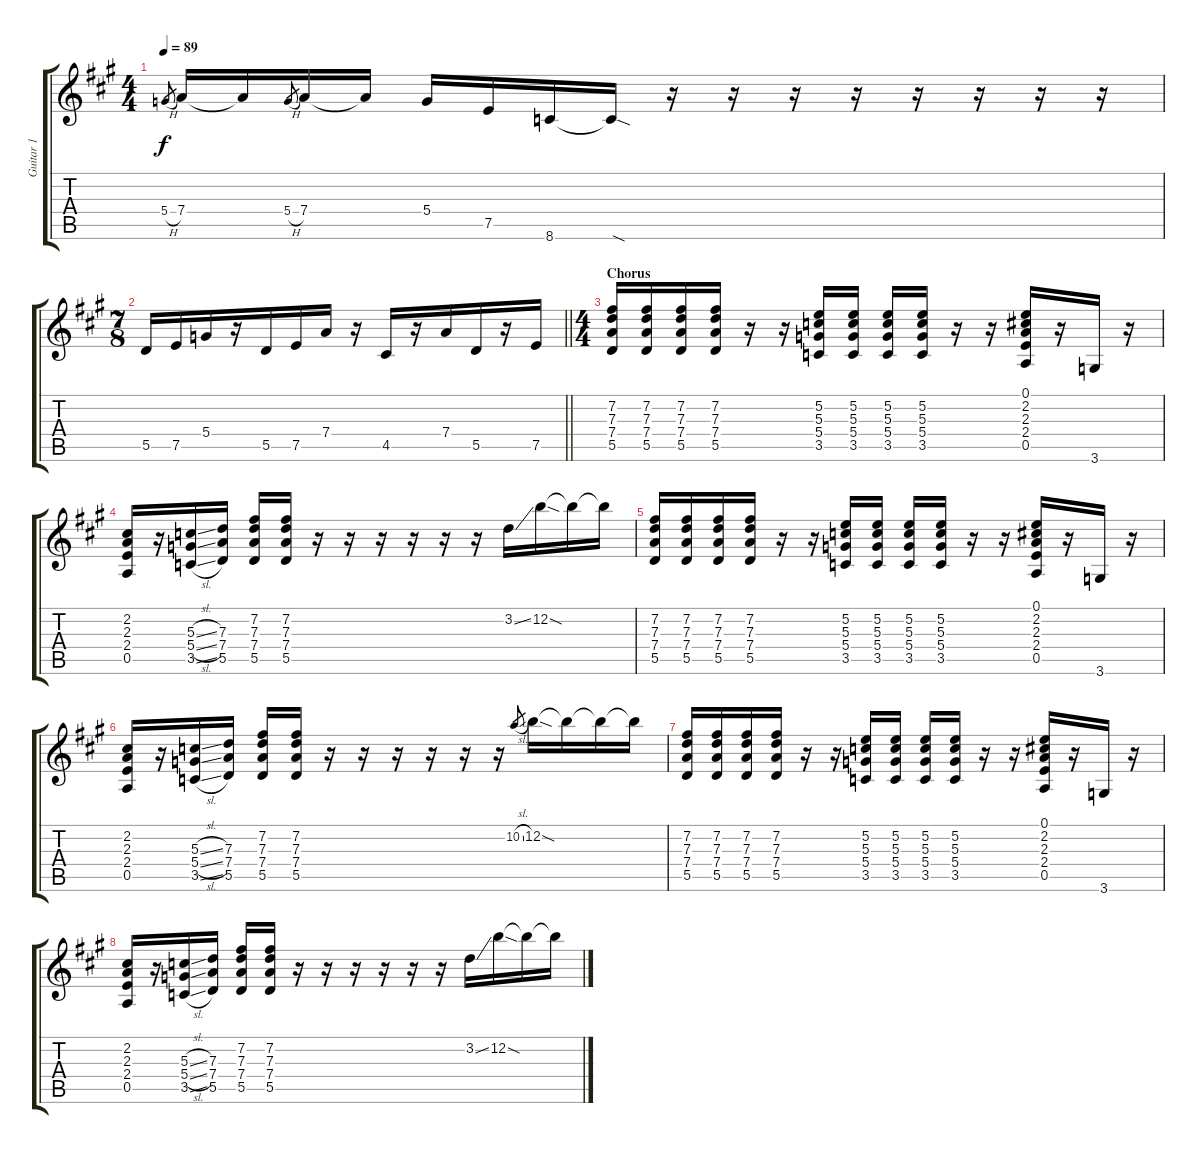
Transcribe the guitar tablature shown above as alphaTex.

\track ("Guitar 1" "Guitar 1") {instrument distortionguitar}
\staff {score tabs}
\tuning (E4 B3 G3 D3 A2 E2) {hide}
\ts (4 4)
\tempo 89
\clef g2
\ks a
5.4{h}.8{gr dy f} 7.4.16 7.4{t}.16 5.4{h}.8{gr} 7.4.16 7.4{t}.16 5.4.16 7.5.16 8.6.16 8.6{sod t}.16 r.16 r.16 r.16 r.16 r.16 r.16 r.16 r.16 |
\ts (7 8)
\barLineRight lightlight
5.5.16 7.5.16 5.4.16 r.16 5.5.16 7.5.16 7.4.16 r.16 4.5.16 r.16 7.4.16 5.5.16 r.16 7.5.16 |
\ts (4 4)
\section ("" "Chorus")
(7.2 7.3 7.4 5.5).16 (7.2 7.3 7.4 5.5).16 (7.2 7.3 7.4 5.5).16 (7.2 7.3 7.4 5.5).16 r.16 r.16 (5.2 5.3 5.4 3.5).16 (5.2 5.3 5.4 3.5).16 (5.2 5.3 5.4 3.5).16 (5.2 5.3 5.4 3.5).16 r.16 r.16 (0.1 2.2 2.3 2.4 0.5).16 r.16 3.6.16 r.16 |
(2.2 2.3 2.4 0.5).16 r.16 (5.3{sl} 5.4{sl} 3.5{sl}).16 (7.3 7.4 5.5).16 (7.2 7.3 7.4 5.5).16 (7.2 7.3 7.4 5.5).16 r.16 r.16 r.16 r.16 r.16 r.16 3.2{ss}.16 12.2{sod}.16 12.2{t}.16 12.2{t}.16 |
(7.2 7.3 7.4 5.5).16 (7.2 7.3 7.4 5.5).16 (7.2 7.3 7.4 5.5).16 (7.2 7.3 7.4 5.5).16 r.16 r.16 (5.2 5.3 5.4 3.5).16 (5.2 5.3 5.4 3.5).16 (5.2 5.3 5.4 3.5).16 (5.2 5.3 5.4 3.5).16 r.16 r.16 (0.1 2.2 2.3 2.4 0.5).16 r.16 3.6.16 r.16 |
(2.2 2.3 2.4 0.5).16 r.16 (5.3{sl} 5.4{sl} 3.5{sl}).16 (7.3 7.4 5.5).16 (7.2 7.3 7.4 5.5).16 (7.2 7.3 7.4 5.5).16 r.16 r.16 r.16 r.16 r.16 r.16 10.2{sl}.8{gr} 12.2{sod}.16 12.2{t}.16 12.2{t}.16 12.2{t}.16 |
(7.2 7.3 7.4 5.5).16 (7.2 7.3 7.4 5.5).16 (7.2 7.3 7.4 5.5).16 (7.2 7.3 7.4 5.5).16 r.16 r.16 (5.2 5.3 5.4 3.5).16 (5.2 5.3 5.4 3.5).16 (5.2 5.3 5.4 3.5).16 (5.2 5.3 5.4 3.5).16 r.16 r.16 (0.1 2.2 2.3 2.4 0.5).16 r.16 3.6.16 r.16 |
(2.2 2.3 2.4 0.5).16 r.16 (5.3{sl} 5.4{sl} 3.5{sl}).16 (7.3 7.4 5.5).16 (7.2 7.3 7.4 5.5).16 (7.2 7.3 7.4 5.5).16 r.16 r.16 r.16 r.16 r.16 r.16 3.2{ss}.16 12.2{sod}.16 12.2{t}.16 12.2{t}.16
